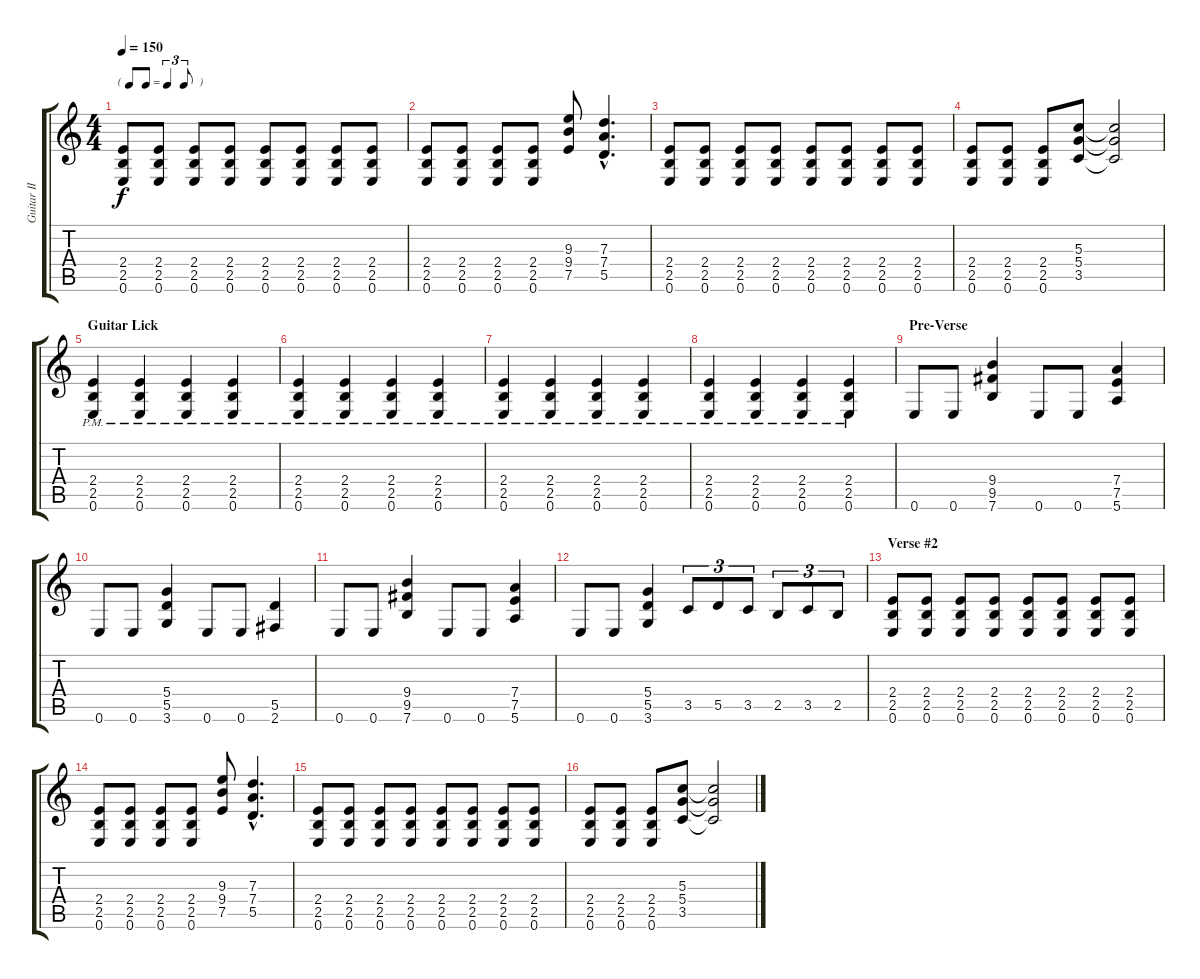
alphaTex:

\track ("Guitar II" "Guitar II") {instrument overdrivenguitar}
\staff {score tabs}
\tuning (E4 B3 G3 D3 A2 E2) {hide}
\ts (4 4)
\tf triplet8th
\tempo 150
\clef g2
\ks c
(2.4 2.5 0.6).8{dy f} (2.4 2.5 0.6).8 (2.4 2.5 0.6).8 (2.4 2.5 0.6).8 (2.4 2.5 0.6).8 (2.4 2.5 0.6).8 (2.4 2.5 0.6).8 (2.4 2.5 0.6).8 |
(2.4 2.5 0.6).8 (2.4 2.5 0.6).8 (2.4 2.5 0.6).8 (2.4 2.5 0.6).8 (9.3 9.4 7.5).8 (7.3{hac} 7.4{hac} 5.5{hac}).4{d} |
(2.4 2.5 0.6).8 (2.4 2.5 0.6).8 (2.4 2.5 0.6).8 (2.4 2.5 0.6).8 (2.4 2.5 0.6).8 (2.4 2.5 0.6).8 (2.4 2.5 0.6).8 (2.4 2.5 0.6).8 |
(2.4 2.5 0.6).8 (2.4 2.5 0.6).8 (2.4 2.5 0.6).8 (5.3 5.4 3.5).8 (5.3{t} 5.4{t} 3.5{t}).2 |
\section ("" "Guitar Lick")
(2.4{pm} 2.5{pm} 0.6{pm}).4 (2.4{pm} 2.5{pm} 0.6{pm}).4 (2.4{pm} 2.5{pm} 0.6{pm}).4 (2.4{pm} 2.5{pm} 0.6{pm}).4 |
(2.4{pm} 2.5{pm} 0.6{pm}).4 (2.4{pm} 2.5{pm} 0.6{pm}).4 (2.4{pm} 2.5{pm} 0.6{pm}).4 (2.4{pm} 2.5{pm} 0.6{pm}).4 |
(2.4{pm} 2.5{pm} 0.6{pm}).4 (2.4{pm} 2.5{pm} 0.6{pm}).4 (2.4{pm} 2.5{pm} 0.6{pm}).4 (2.4{pm} 2.5{pm} 0.6{pm}).4 |
(2.4{pm} 2.5{pm} 0.6{pm}).4 (2.4{pm} 2.5{pm} 0.6{pm}).4 (2.4{pm} 2.5{pm} 0.6{pm}).4 (2.4{pm} 2.5{pm} 0.6{pm}).4 |
\section ("" "Pre-Verse")
0.6.8 0.6.8 (9.4 9.5 7.6).4 0.6.8 0.6.8 (7.4 7.5 5.6).4 |
0.6.8 0.6.8 (5.4 5.5 3.6).4 0.6.8 0.6.8 (5.5 2.6).4 |
0.6.8 0.6.8 (9.4 9.5 7.6).4 0.6.8 0.6.8 (7.4 7.5 5.6).4 |
0.6.8 0.6.8 (5.4 5.5 3.6).4 3.5.8{tu (3 2)} 5.5.8{tu (3 2)} 3.5.8{tu (3 2)} 2.5.8{tu (3 2)} 3.5.8{tu (3 2)} 2.5.8{tu (3 2)} |
\section ("" "Verse #2")
(2.4 2.5 0.6).8 (2.4 2.5 0.6).8 (2.4 2.5 0.6).8 (2.4 2.5 0.6).8 (2.4 2.5 0.6).8 (2.4 2.5 0.6).8 (2.4 2.5 0.6).8 (2.4 2.5 0.6).8 |
(2.4 2.5 0.6).8 (2.4 2.5 0.6).8 (2.4 2.5 0.6).8 (2.4 2.5 0.6).8 (9.3 9.4 7.5).8 (7.3{hac} 7.4{hac} 5.5{hac}).4{d} |
(2.4 2.5 0.6).8 (2.4 2.5 0.6).8 (2.4 2.5 0.6).8 (2.4 2.5 0.6).8 (2.4 2.5 0.6).8 (2.4 2.5 0.6).8 (2.4 2.5 0.6).8 (2.4 2.5 0.6).8 |
(2.4 2.5 0.6).8 (2.4 2.5 0.6).8 (2.4 2.5 0.6).8 (5.3 5.4 3.5).8 (5.3{t} 5.4{t} 3.5{t}).2
